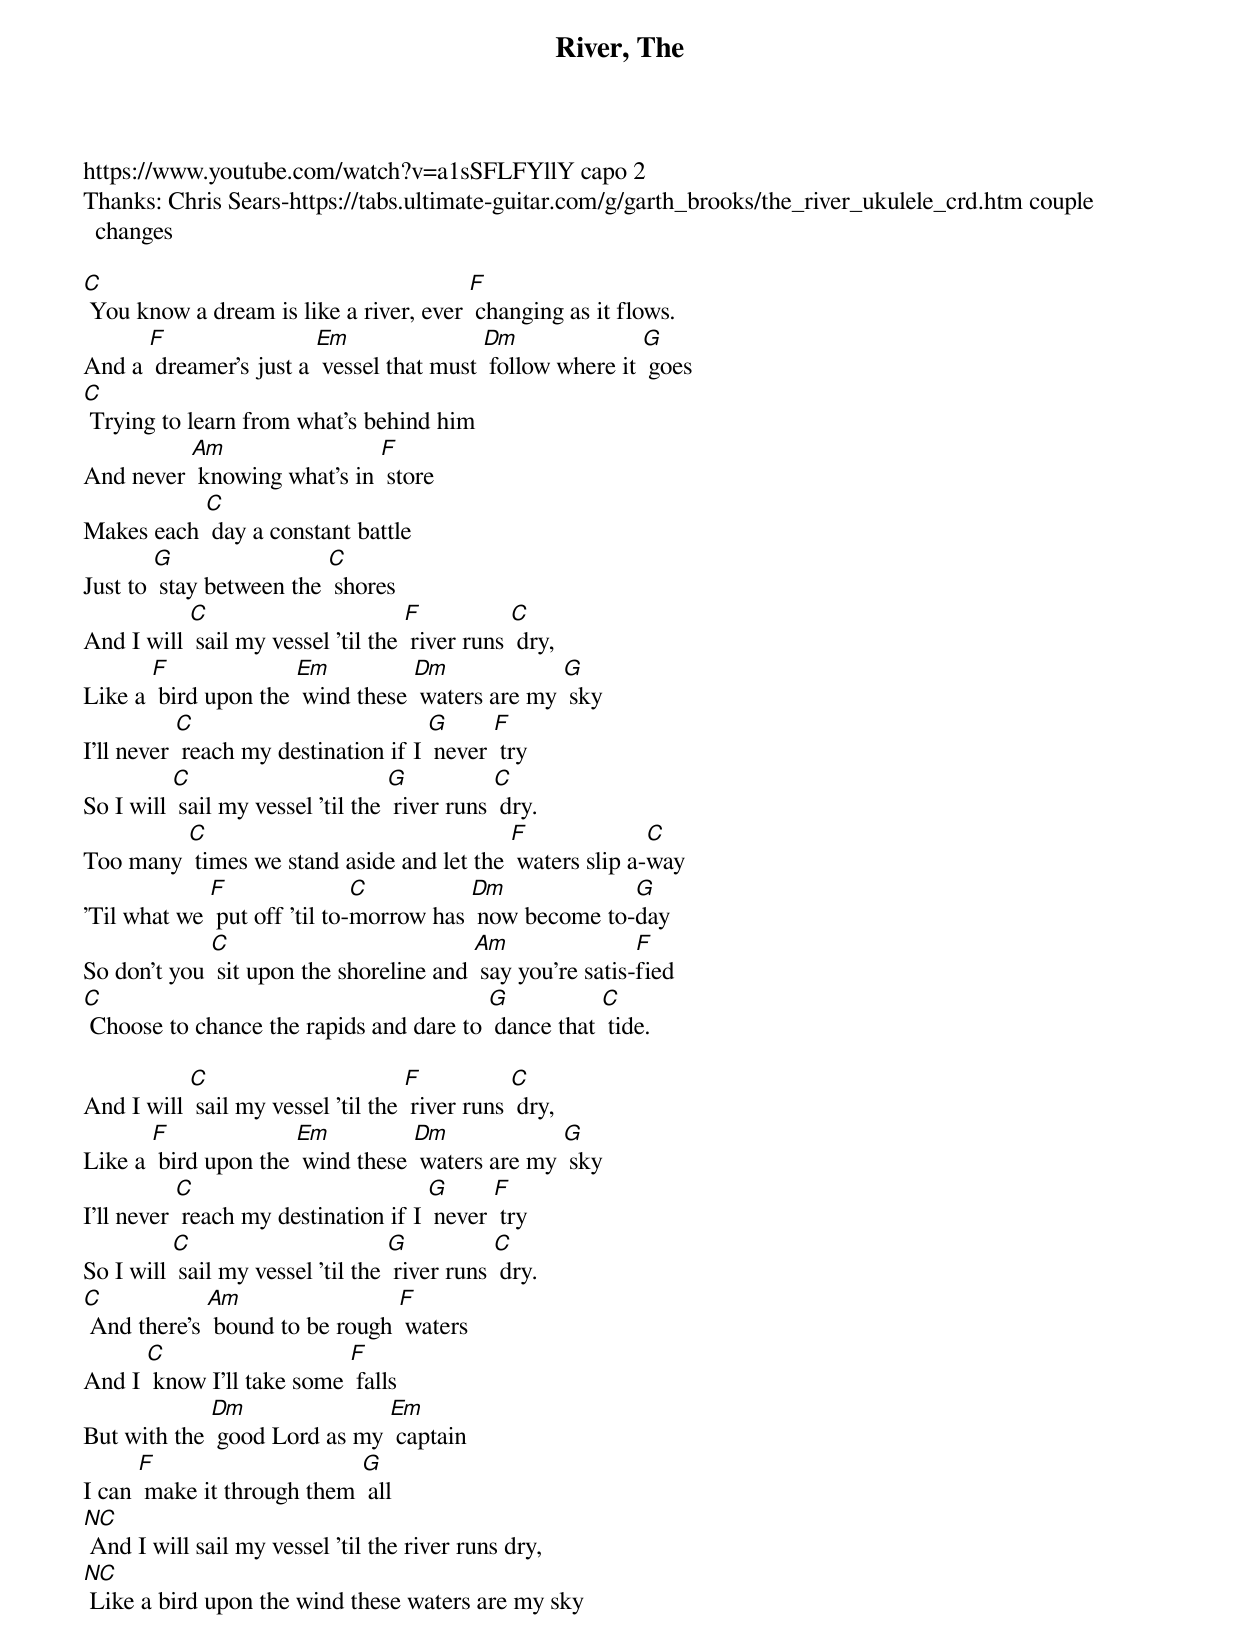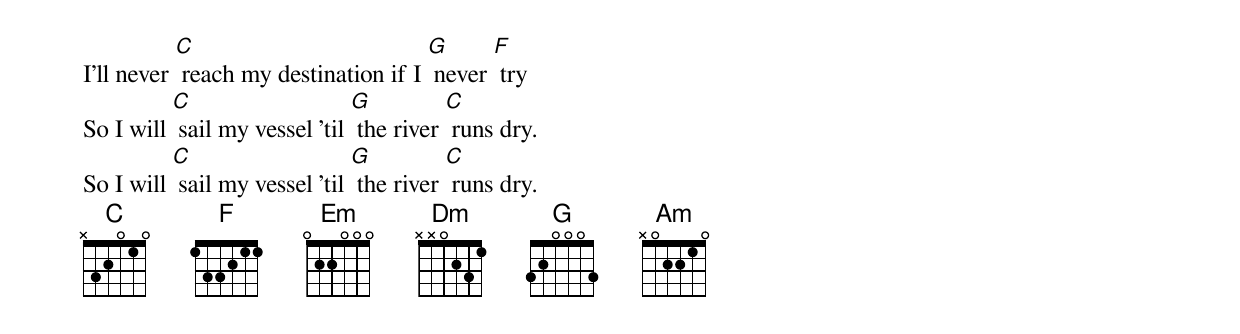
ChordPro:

{t: River, The}
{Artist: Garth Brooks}
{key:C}
https://www.youtube.com/watch?v=a1sSFLFYllY capo 2
Thanks: Chris Sears-https://tabs.ultimate-guitar.com/g/garth_brooks/the_river_ukulele_crd.htm couple changes
{c:  }

[C] You know a dream is like a river, ever [F] changing as it flows.
And a [F] dreamer's just a [Em] vessel that must [Dm] follow where it [G] goes
[C] Trying to learn from what's behind him
And never [Am] knowing what's in [F] store
Makes each [C] day a constant battle
Just to [G] stay between the [C] shores
{c:  }
And I will [C] sail my vessel 'til the [F] river runs [C] dry,
Like a [F] bird upon the [Em] wind these [Dm] waters are my [G] sky
I'll never [C] reach my destination if I [G] never [F] try
So I will [C] sail my vessel 'til the [G] river runs [C] dry.
{c:  }
Too many [C] times we stand aside and let the [F] waters slip a-[C]way
'Til what we [F] put off 'til to-[C]morrow has [Dm] now become to-[G]day
So don't you [C] sit upon the shoreline and [Am] say you're satis-[F]fied
[C] Choose to chance the rapids and dare to [G] dance that [C] tide.
{c:  }

And I will [C] sail my vessel 'til the [F] river runs [C] dry,
Like a [F] bird upon the [Em] wind these [Dm] waters are my [G] sky
I'll never [C] reach my destination if I [G] never [F] try
So I will [C] sail my vessel 'til the [G] river runs [C] dry.
{c:  }
[C] And there's [Am] bound to be rough [F] waters
And I [C] know I'll take some [F] falls
But with the [Dm] good Lord as my [Em] captain
I can [F] make it through them [G] all
{c:  }
[NC] And I will sail my vessel 'til the river runs dry,
[NC] Like a bird upon the wind these waters are my sky
I'll never [C] reach my destination if I [G] never [F] try
So I will [C] sail my vessel 'til [G] the river [C] runs dry.
So I will [C] sail my vessel 'til [G] the river [C] runs dry.
